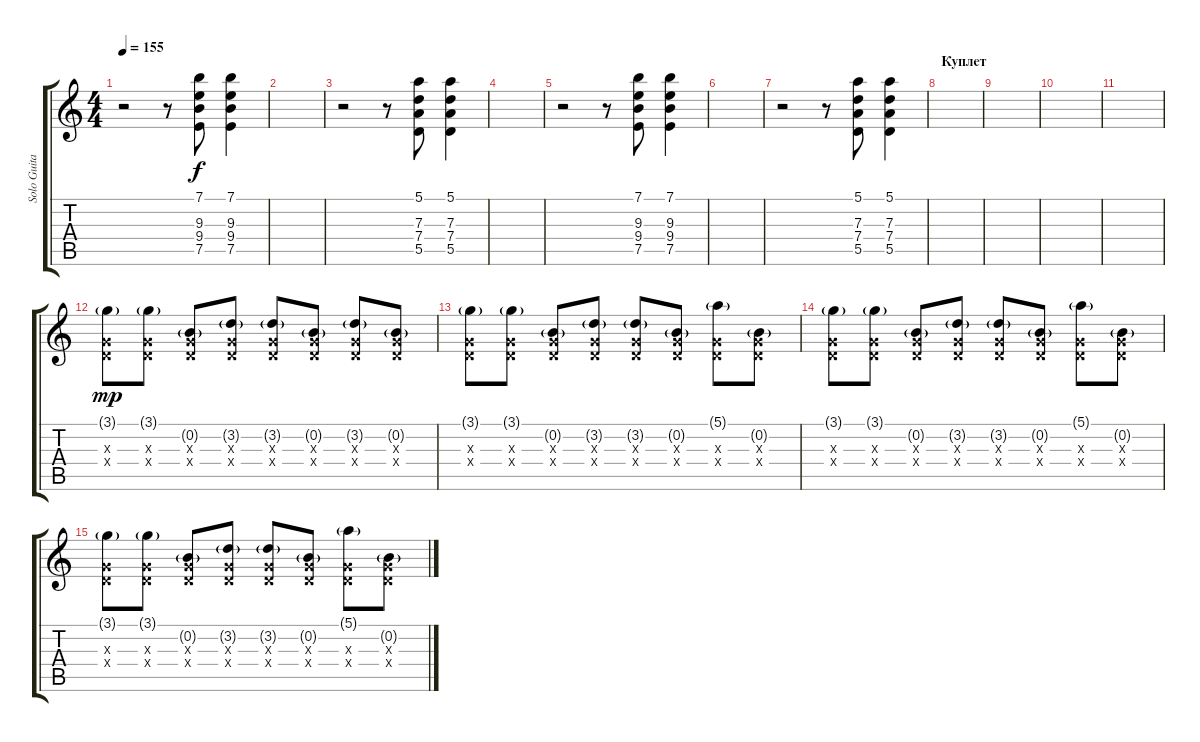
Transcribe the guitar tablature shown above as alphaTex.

\track ("Solo Guitar" "Solo Guita") {instrument distortionguitar}
\staff {score tabs}
\tuning (E4 B3 G3 D3 A2 E2) {hide}
\ts (4 4)
\tempo 155
\clef g2
\ks c
r.2{dy f} r.8 (7.1 9.3 9.4 7.5).8 (7.1 9.3 9.4 7.5).4 |
|
r.2 r.8 (5.1 7.3 7.4 5.5).8 (5.1 7.3 7.4 5.5).4 |
|
r.2 r.8 (7.1 9.3 9.4 7.5).8 (7.1 9.3 9.4 7.5).4 |
|
r.2 r.8 (5.1 7.3 7.4 5.5).8 (5.1 7.3 7.4 5.5).4 |
\section ("" "Куплет")
|
|
|
|
(3.1{g} 0.3{x} 0.4{x}).8{dy mp} (3.1{g} 0.3{x} 0.4{x}).8 (0.2{g} 0.3{x} 0.4{x}).8 (3.2{g} 0.3{x} 0.4{x}).8 (3.2{g} 0.3{x} 0.4{x}).8 (0.2{g} 0.3{x} 0.4{x}).8 (3.2{g} 0.3{x} 0.4{x}).8 (0.2{g} 0.3{x} 0.4{x}).8 |
(3.1{g} 0.3{x} 0.4{x}).8 (3.1{g} 0.3{x} 0.4{x}).8 (0.2{g} 0.3{x} 0.4{x}).8 (3.2{g} 0.3{x} 0.4{x}).8 (3.2{g} 0.3{x} 0.4{x}).8 (0.2{g} 0.3{x} 0.4{x}).8 (5.1{g} 0.3{x} 0.4{x}).8 (0.2{g} 0.3{x} 0.4{x}).8 |
(3.1{g} 0.3{x} 0.4{x}).8 (3.1{g} 0.3{x} 0.4{x}).8 (0.2{g} 0.3{x} 0.4{x}).8 (3.2{g} 0.3{x} 0.4{x}).8 (3.2{g} 0.3{x} 0.4{x}).8 (0.2{g} 0.3{x} 0.4{x}).8 (5.1{g} 0.3{x} 0.4{x}).8 (0.2{g} 0.3{x} 0.4{x}).8 |
(3.1{g} 0.3{x} 0.4{x}).8 (3.1{g} 0.3{x} 0.4{x}).8 (0.2{g} 0.3{x} 0.4{x}).8 (3.2{g} 0.3{x} 0.4{x}).8 (3.2{g} 0.3{x} 0.4{x}).8 (0.2{g} 0.3{x} 0.4{x}).8 (5.1{g} 0.3{x} 0.4{x}).8 (0.2{g} 0.3{x} 0.4{x}).8
